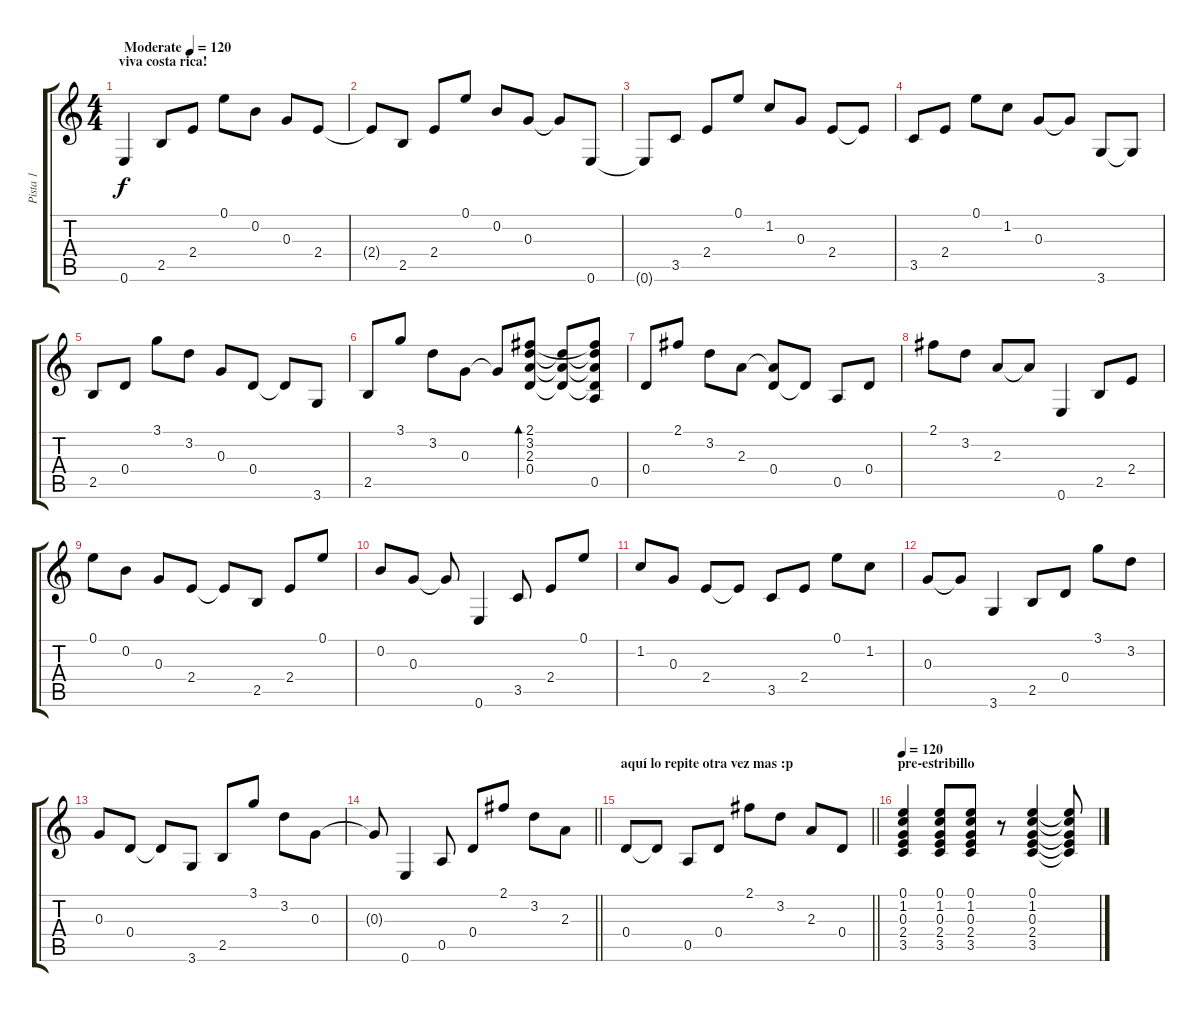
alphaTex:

\track ("Pista 1" "Pista 1") {instrument electricguitarclean}
\staff {score tabs}
\tuning (E4 B3 G3 D3 A2 E2) {hide}
\ts (4 4)
\section ("" "viva costa rica!")
\tempo (120 "Moderate")
\tempo 145
\tempo (120 "Moderate")
\clef g2
\ks c
0.6.4{dy f instrument electricguitarclean} 2.5.8 2.4.8 0.1.8 0.2.8 0.3.8 2.4.8 |
2.4{t}.8 2.5.8 2.4.8 0.1.8 0.2.8 0.3.8 0.3{t}.8 0.6.8 |
0.6{t}.8 3.5.8 2.4.8 0.1.8 1.2.8 0.3.8 2.4.8 2.4{t}.8 |
3.5.8 2.4.8 0.1.8 1.2.8 0.3.8 0.3{t}.8 3.6.8 3.6{t}.8 |
2.5.8 0.4.8 3.1.8 3.2.8 0.3.8 0.4.8 0.4{t}.8 3.6.8 |
2.5.8 3.1.8 3.2.8 0.3.8 0.3{t}.8 (2.1 3.2 2.3 0.4).8{bd 120} (3.2{t} 2.3{t} 0.4{t}).8 (2.1{t} 3.2{t} 2.3{t} 0.4{t} 0.5).8 |
0.4.8 2.1.8 3.2.8 2.3.8 (2.3{t} 0.4).8 0.4{t}.8 0.5.8 0.4.8 |
2.1.8 3.2.8 2.3.8 2.3{t}.8 0.6.4 2.5.8 2.4.8 |
0.1.8 0.2.8 0.3.8 2.4.8 2.4{t}.8 2.5.8 2.4.8 0.1.8 |
0.2.8 0.3.8 0.3{t}.8 0.6.4 3.5.8 2.4.8 0.1.8 |
1.2.8 0.3.8 2.4.8 2.4{t}.8 3.5.8 2.4.8 0.1.8 1.2.8 |
0.3.8 0.3{t}.8 3.6.4 2.5.8 0.4.8 3.1.8 3.2.8 |
0.3.8 0.4.8 0.4{t}.8 3.6.8 2.5.8 3.1.8 3.2.8 0.3.8 |
\barLineRight lightlight
0.3{t}.8 0.6.4 0.5.8 0.4.8 2.1.8 3.2.8 2.3.8 |
\section ("" "aquí lo repite otra vez mas :p")
\barLineRight lightlight
0.4.8 0.4{t}.8 0.5.8 0.4.8 2.1.8 3.2.8 2.3.8 0.4.8 |
\section ("" "pre-estribillo")
\tempo 120
(0.1 1.2 0.3 2.4 3.5).4 (0.1 1.2 0.3 2.4 3.5).8 (0.1 1.2 0.3 2.4 3.5).8 r.8 (0.1 1.2 0.3 2.4 3.5).4 (0.1{t} 1.2{t} 0.3{t} 2.4{t} 3.5{t}).8
